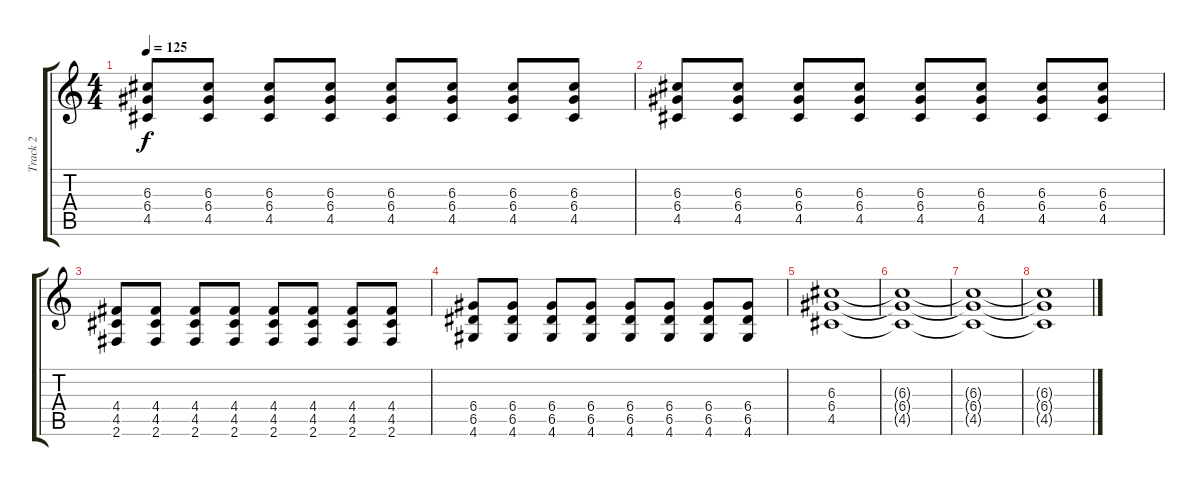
\track ("Track 2" "Track 2") {instrument overdrivenguitar}
\staff {score tabs}
\tuning (E4 B3 G3 D3 A2 E2) {hide}
\ts (4 4)
\tempo 125
\clef g2
\ks c
(6.3 6.4 4.5).8{dy f} (6.3 6.4 4.5).8 (6.3 6.4 4.5).8 (6.3 6.4 4.5).8 (6.3 6.4 4.5).8 (6.3 6.4 4.5).8 (6.3 6.4 4.5).8 (6.3 6.4 4.5).8 |
(6.3 6.4 4.5).8 (6.3 6.4 4.5).8 (6.3 6.4 4.5).8 (6.3 6.4 4.5).8 (6.3 6.4 4.5).8 (6.3 6.4 4.5).8 (6.3 6.4 4.5).8 (6.3 6.4 4.5).8 |
(4.4 4.5 2.6).8 (4.4 4.5 2.6).8 (4.4 4.5 2.6).8 (4.4 4.5 2.6).8 (4.4 4.5 2.6).8 (4.4 4.5 2.6).8 (4.4 4.5 2.6).8 (4.4 4.5 2.6).8 |
(6.4 6.5 4.6).8 (6.4 6.5 4.6).8 (6.4 6.5 4.6).8 (6.4 6.5 4.6).8 (6.4 6.5 4.6).8 (6.4 6.5 4.6).8 (6.4 6.5 4.6).8 (6.4 6.5 4.6).8 |
(6.3 6.4 4.5).1{volume 2} |
(6.3{t} 6.4{t} 4.5{t}).1 |
(6.3{t} 6.4{t} 4.5{t}).1 |
(6.3{t} 6.4{t} 4.5{t}).1
